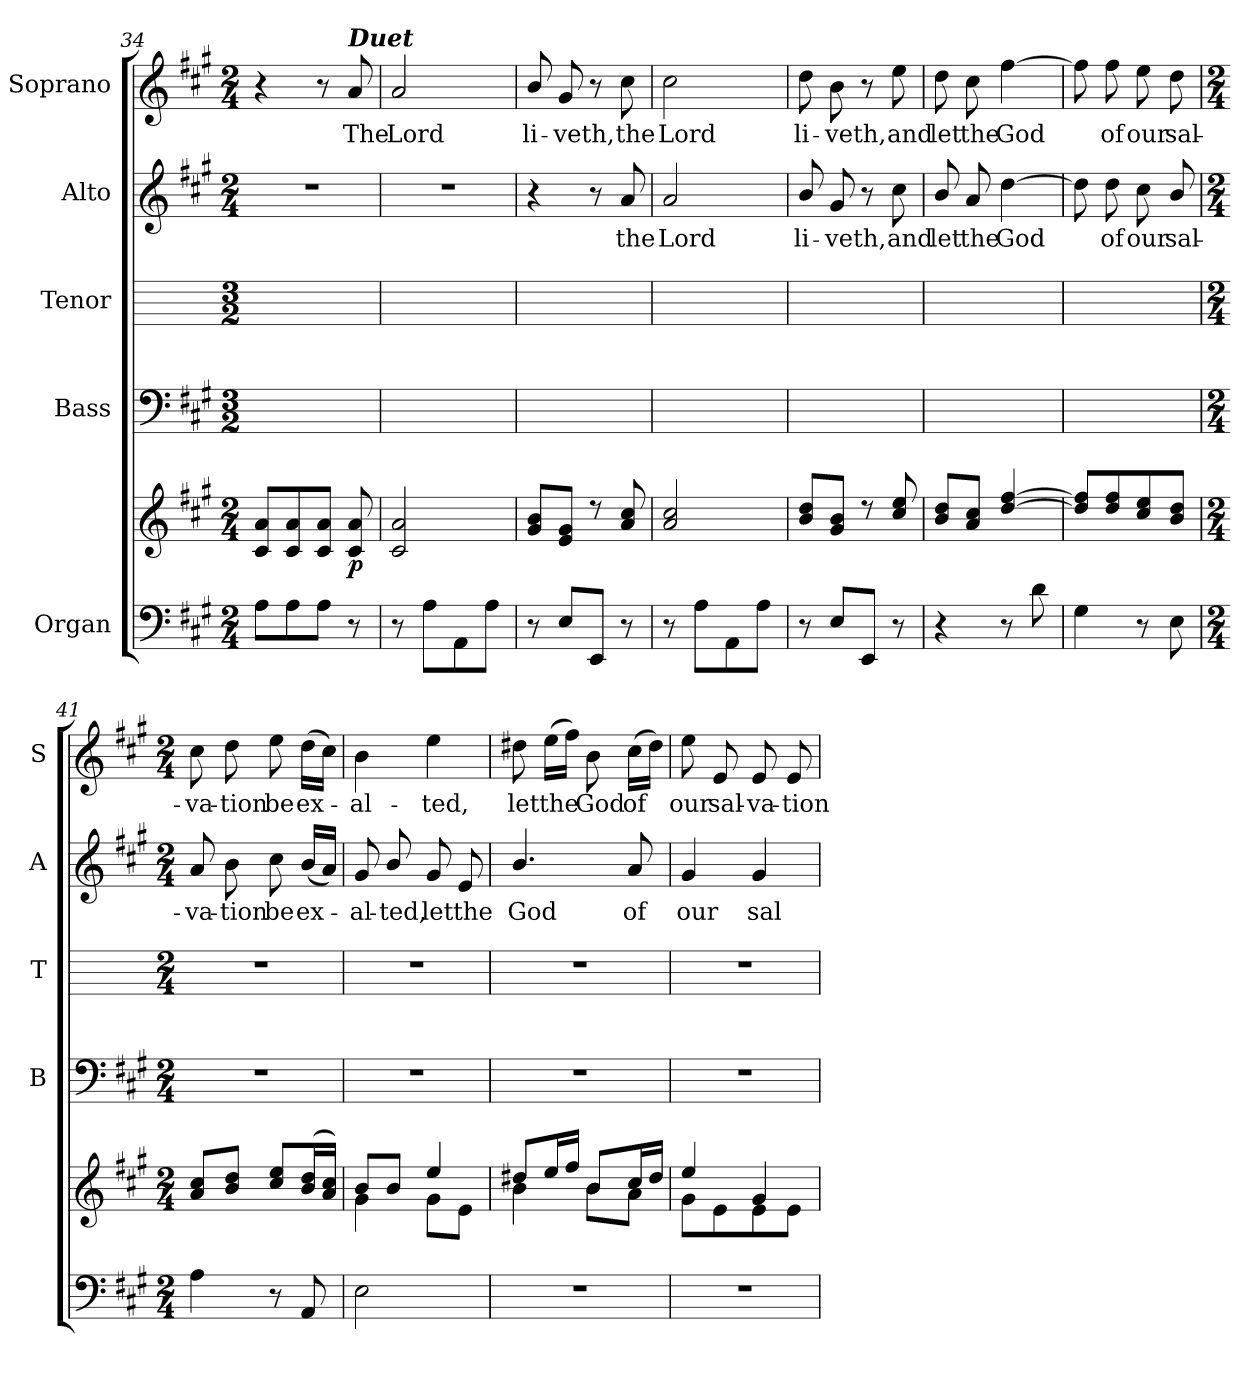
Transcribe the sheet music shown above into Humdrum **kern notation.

**kern	**kern	**dynam	**kern	**kern	**kern	**text	**kern	**text
*part5	*part5	*part5	*part4	*part3	*part2	*part2	*part1	*part1
*staff6	*staff5	*staff5/6	*staff4	*staff3	*staff2	*staff2	*staff1	*staff1
*I"Organ	*	*	*I"Bass	*I"Tenor	*I"Alto	*	*I"Soprano	*
*	*	*	*I'B	*I'T	*I'A	*	*I'S	*
*clefF4	*clefG2	*	*clefF4	*	*clefG2	*	*clefG2	*
*k[f#c#g#]	*k[f#c#g#]	*	*k[f#c#g#]	*	*k[f#c#g#]	*	*k[f#c#g#]	*
*A:	*A:	*	*A:	*	*A:	*	*A:	*
*M2/4	*M2/4	*	*M3/2	*M3/2	*M2/4	*	*M2/4	*
=34	=34	=34	=34	=34	=34	=34	=34	=34
*	*^	*	*	*	*	*	*	*
!	!	!LO:N:vis=1	!	!	!	!LO:N:vis=1	!	!	!
8AL	8c# 8aL	2ryy	.	2r	2r	2r	.	4r	.
8A	8c# 8a	.	.	.	.	.	.	.	.
8AJ	8c# 8aJ	.	.	.	.	.	.	8r	.
!	!	!	!	!	!	!	!	!LO:TX:a:Bi:t=Duet	!
!	!	!	!LO:DY:b	!	!	!	!	!	!LO:LY:b
8r	8c# 8a	.	p	.	.	.	.	8a	The
=35	=35	=35	=35	=35	=35	=35	=35	=35	=35
!	!	!LO:N:vis=1	!	!	!	!LO:N:vis=1	!	!	!LO:LY:b
8r	2c# 2a	2ryy	.	2r	2r	2r	.	2a	Lord
8AL	.	.	.	.	.	.	.	.	.
8AA	.	.	.	.	.	.	.	.	.
8AJ	.	.	.	.	.	.	.	.	.
=36	=36	=36	=36	=36	=36	=36	=36	=36	=36
!	!	!LO:N:vis=1	!	!	!	!	!	!	!LO:LY:b
8r	8g# 8bL	2ryy	.	2r	2r	4r	.	8b/	li-
!	!	!	!	!	!	!	!	!	!LO:LY:b
8EL	8e 8g#J	.	.	.	.	.	.	8g#	-veth,
8EEJ	8r	.	.	.	.	8r	.	8r	.
!	!	!	!	!	!	!	!LO:LY:b	!	!LO:LY:b
8r	8a 8cc#	.	.	.	.	8a	the	8cc#	the
=37	=37	=37	=37	=37	=37	=37	=37	=37	=37
!	!	!LO:N:vis=1	!	!	!	!	!LO:LY:b	!	!LO:LY:b
8r	2a 2cc#	2ryy	.	2r	2r	2a	Lord	2cc#	Lord
8AL	.	.	.	.	.	.	.	.	.
8AA	.	.	.	.	.	.	.	.	.
8AJ	.	.	.	.	.	.	.	.	.
=38	=38	=38	=38	=38	=38	=38	=38	=38	=38
!	!	!LO:N:vis=1	!	!	!	!	!LO:LY:b	!	!LO:LY:b
8r	8b 8ddL	2ryy	.	2r	2r	8b/	li-	8dd	li-
!	!	!	!	!	!	!	!LO:LY:b	!	!LO:LY:b
8EL	8g# 8bJ	.	.	.	.	8g#	-veth,	8b	-veth,
8EEJ	8r	.	.	.	.	8r	.	8r	.
!	!	!	!	!	!	!	!LO:LY:b	!	!LO:LY:b
8r	8cc# 8ee	.	.	.	.	8cc#	and	8ee	and
=39	=39	=39	=39	=39	=39	=39	=39	=39	=39
!	!	!LO:N:vis=1	!	!	!	!	!LO:LY:b	!	!LO:LY:b
4r	8b 8ddL	2ryy	.	2r	2r	8b/	let	8dd	let
!	!	!	!	!	!	!	!LO:LY:b	!	!LO:LY:b
.	8a 8cc#J	.	.	.	.	8a	the	8cc#	the
!	!	!	!	!	!	!	!LO:LY:b	!	!LO:LY:b
8r	[4dd [4ff#	.	.	.	.	[4dd	God	[4ff#	God
8d	.	.	.	.	.	.	.	.	.
=40	=40	=40	=40	=40	=40	=40	=40	=40	=40
!	!	!LO:N:vis=1	!	!	!	!	!	!	!
4G#	8dd] 8ff#]L	2ryy	.	2r	2r	8dd]	.	8ff#]	.
!	!	!	!	!	!	!	!LO:LY:b	!	!LO:LY:b
.	8dd 8ff#	.	.	.	.	8dd	of	8ff#	of
!	!	!	!	!	!	!	!LO:LY:b	!	!LO:LY:b
8r	8cc# 8ee	.	.	.	.	8cc#	our	8ee	our
!	!	!	!	!	!	!	!LO:LY:b	!	!LO:LY:b
8E	8b 8ddJ	.	.	.	.	8b/	sal-	8dd	sal-
!!LO:LB:g=z
=41	=41	=41	=41	=41	=41	=41	=41	=41	=41
*M2/4	*M2/4	*	*	*M2/4	*M2/4	*M2/4	*	*M2/4	*
!	!	!LO:N:vis=1	!	!	!	!	!LO:LY:b	!	!LO:LY:b
4A	8a 8cc#L	2ryy	.	2r	2r	8a	-va-	8cc#	-va-
!	!	!	!	!	!	!	!LO:LY:b	!	!LO:LY:b
.	8b 8ddJ	.	.	.	.	8b	-tion	8dd	-tion
!	!	!	!	!	!	!	!LO:LY:b	!	!LO:LY:b
8r	8cc# 8eeL	.	.	.	.	8cc#	be	8ee	be
!	!	!	!	!	!	!	!LO:LY:b	!	!LO:LY:b
8AA	(>16b 16ddL	.	.	.	.	(<16bLL	ex-	(>16ddLL	ex-
.	16a 16cc#JJ)	.	.	.	.	16aJJ)	.	16cc#JJ)	.
=42	=42	=42	=42	=42	=42	=42	=42	=42	=42
!	!	!	!	!	!	!	!LO:LY:b	!	!LO:LY:b
2E	8b/L	4g#\	.	2r	2r	8g#	al-	4b	al-
!	!	!	!	!	!	!	!LO:LY:b	!	!
.	8b/J	.	.	.	.	8b/	-ted,	.	.
!	!	!	!	!	!	!	!LO:LY:b	!	!LO:LY:b
.	4ee/	8g#\L	.	.	.	8g#	let	4ee	-ted,
!	!	!	!	!	!	!	!LO:LY:b	!	!
.	.	8e\J	.	.	.	8e	the	.	.
=43	=43	=43	=43	=43	=43	=43	=43	=43	=43
!LO:N:vis=1	!	!	!	!	!	!	!LO:LY:b	!	!LO:LY:b
2r	8dd#X/L	4b\	.	2r	2r	4.b/	God	8dd#X	let
!	!	!	!	!	!	!	!	!	!LO:LY:b
.	16ee/L	.	.	.	.	.	.	(>16eeLL	the
.	16ff#/JJ	.	.	.	.	.	.	16ff#JJ)	.
!	!	!	!	!	!	!	!	!	!LO:LY:b
.	8b/L	8b\L	.	.	.	.	.	8b	God
!	!	!	!	!	!	!	!LO:LY:b	!	!LO:LY:b
.	16cc#/L	8a\J	.	.	.	8a	of	(>16cc#LL	of
.	16dd#/JJ	.	.	.	.	.	.	16dd#JJ)	.
=44	=44	=44	=44	=44	=44	=44	=44	=44	=44
!LO:N:vis=1	!	!	!	!	!	!	!LO:LY:b	!	!LO:LY:b
2r	4ee/	8g#\L	.	2r	2r	4g#	our	8ee	our
!	!	!	!	!	!	!	!	!	!LO:LY:b
.	.	8e\	.	.	.	.	.	8e	sal-
!	!	!	!	!	!	!	!LO:LY:b	!	!LO:LY:b
.	4g#	8e\	.	.	.	4g#	sal-	8e	-va-
!	!	!	!	!	!	!	!	!	!LO:LY:b
.	.	8e\J	.	.	.	.	.	8e	-tion
*	*v	*v	*	*	*	*	*	*	*
=	=	=	=	=	=	=	=	=
*-	*-	*-	*-	*-	*-	*-	*-	*-
